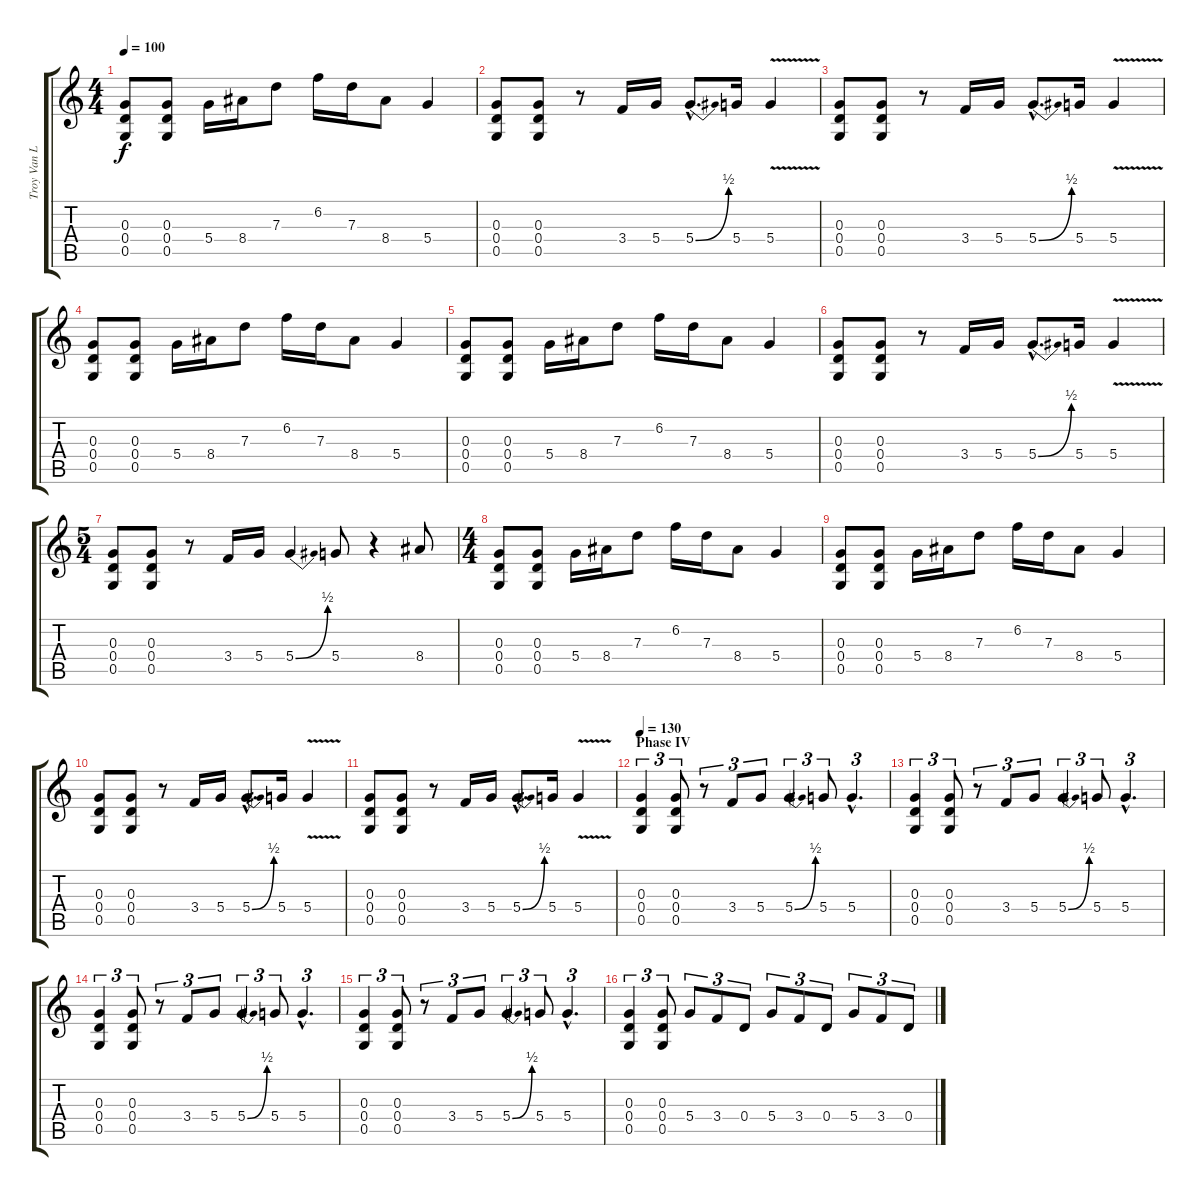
\track ("Troy Van Leuwen" "Troy Van L") {instrument overdrivenguitar}
\staff {score tabs}
\tuning (E4 B3 G3 D3 G2 E2) {hide}
\ts (4 4)
\tempo 100
\clef g2
\ks c
(0.3 0.4 0.5).8{dy f} (0.3 0.4 0.5).8 5.4.16 8.4.16 7.3.8 6.2.16 7.3.16 8.4.8 5.4.4 |
(0.3 0.4 0.5).8 (0.3 0.4 0.5).8 r.8 3.4.16 5.4.16 5.4{be (bend 0 0 60 2) hac}.8{d} 5.4.16 5.4{v}.4 |
(0.3 0.4 0.5).8 (0.3 0.4 0.5).8 r.8 3.4.16 5.4.16 5.4{be (bend 0 0 60 2) hac}.8{d} 5.4.16 5.4{v}.4 |
(0.3 0.4 0.5).8 (0.3 0.4 0.5).8 5.4.16 8.4.16 7.3.8 6.2.16 7.3.16 8.4.8 5.4.4 |
(0.3 0.4 0.5).8 (0.3 0.4 0.5).8 5.4.16 8.4.16 7.3.8 6.2.16 7.3.16 8.4.8 5.4.4 |
(0.3 0.4 0.5).8 (0.3 0.4 0.5).8 r.8 3.4.16 5.4.16 5.4{be (bend 0 0 60 2) hac}.8{d} 5.4.16 5.4{v}.4 |
\ts (5 4)
(0.3 0.4 0.5).8 (0.3 0.4 0.5).8 r.8 3.4.16 5.4.16 5.4{be (bend 0 0 60 2)}.4 5.4.8 r.4 8.4.8 |
\ts (4 4)
(0.3 0.4 0.5).8 (0.3 0.4 0.5).8 5.4.16 8.4.16 7.3.8 6.2.16 7.3.16 8.4.8 5.4.4 |
(0.3 0.4 0.5).8 (0.3 0.4 0.5).8 5.4.16 8.4.16 7.3.8 6.2.16 7.3.16 8.4.8 5.4.4 |
(0.3 0.4 0.5).8 (0.3 0.4 0.5).8 r.8 3.4.16 5.4.16 5.4{be (bend 0 0 60 2) hac}.8{d} 5.4.16 5.4{v}.4 |
(0.3 0.4 0.5).8 (0.3 0.4 0.5).8 r.8 3.4.16 5.4.16 5.4{be (bend 0 0 60 2) hac}.8{d} 5.4.16 5.4{v}.4 |
\section ("" "Phase IV")
\tempo 130
(0.3 0.4 0.5).4{tu (3 2)} (0.3 0.4 0.5).8{tu (3 2)} r.8{tu (3 2)} 3.4.8{tu (3 2)} 5.4.8{tu (3 2)} 5.4{be (bend 0 0 60 2)}.4{tu (3 2)} 5.4.8{tu (3 2)} 5.4{hac}.4{d tu (3 2)} |
(0.3 0.4 0.5).4{tu (3 2)} (0.3 0.4 0.5).8{tu (3 2)} r.8{tu (3 2)} 3.4.8{tu (3 2)} 5.4.8{tu (3 2)} 5.4{be (bend 0 0 60 2)}.4{tu (3 2)} 5.4.8{tu (3 2)} 5.4{hac}.4{d tu (3 2)} |
(0.3 0.4 0.5).4{tu (3 2)} (0.3 0.4 0.5).8{tu (3 2)} r.8{tu (3 2)} 3.4.8{tu (3 2)} 5.4.8{tu (3 2)} 5.4{be (bend 0 0 60 2)}.4{tu (3 2)} 5.4.8{tu (3 2)} 5.4{hac}.4{d tu (3 2)} |
(0.3 0.4 0.5).4{tu (3 2)} (0.3 0.4 0.5).8{tu (3 2)} r.8{tu (3 2)} 3.4.8{tu (3 2)} 5.4.8{tu (3 2)} 5.4{be (bend 0 0 60 2)}.4{tu (3 2)} 5.4.8{tu (3 2)} 5.4{hac}.4{d tu (3 2)} |
(0.3 0.4 0.5).4{tu (3 2)} (0.3 0.4 0.5).8{tu (3 2)} 5.4.8{tu (3 2)} 3.4.8{tu (3 2)} 0.4.8{tu (3 2)} 5.4.8{tu (3 2)} 3.4.8{tu (3 2)} 0.4.8{tu (3 2)} 5.4.8{tu (3 2)} 3.4.8{tu (3 2)} 0.4.8{tu (3 2)}
